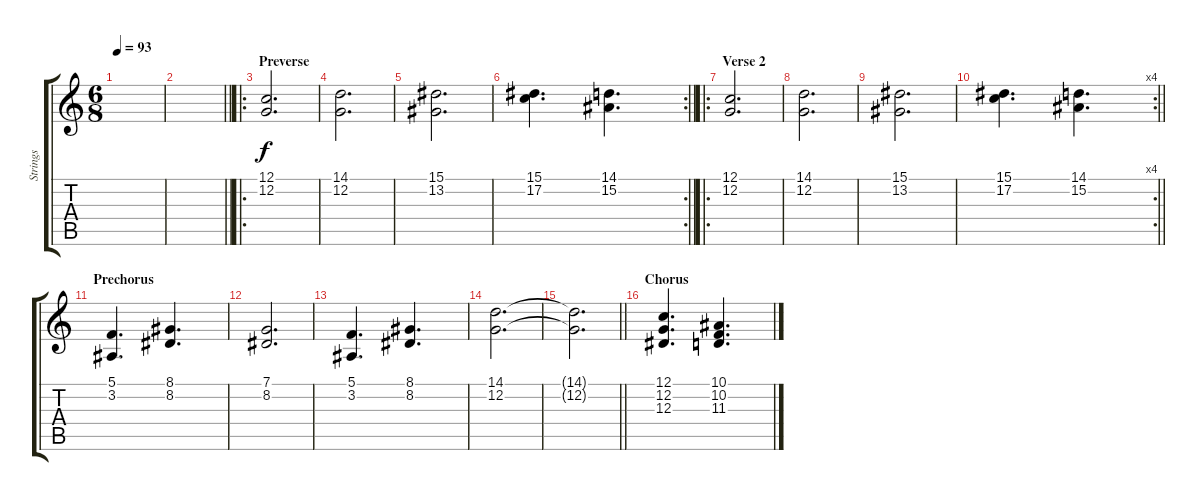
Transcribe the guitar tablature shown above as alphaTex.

\track ("Strings" "Strings") {instrument stringensemble1}
\staff {score tabs}
\tuning (C4 G3 Eb3 Bb2 F2 C2) {hide}
\ts (6 8)
\tempo 93
\clef g2
\ks c
|
\barLineRight lightlight
|
\ro
\section ("" "Preverse")
(12.1 12.2).2{d} |
(14.1 12.2).2{d} |
(15.1 13.2).2{d} |
\rc 2
\barLineRight lightlight
(15.1 17.2).4{d} (14.1 15.2).4{d} |
\ro
\section ("" "Verse 2")
(12.1 12.2).2{d} |
(14.1 12.2).2{d} |
(15.1 13.2).2{d} |
\rc 4
\barLineRight lightlight
(15.1 17.2).4{d} (14.1 15.2).4{d} |
\section ("" "Prechorus")
(5.1 3.2).4{d} (8.1 8.2).4{d} |
(7.1 8.2).2{d} |
(5.1 3.2).4{d} (8.1 8.2).4{d} |
(14.1 12.2).2{d} |
\barLineRight lightlight
(14.1{t} 12.2{t}).2{d} |
\section ("" "Chorus")
(12.1 12.2 12.3).4{d} (10.1 10.2 11.3).4{d}
